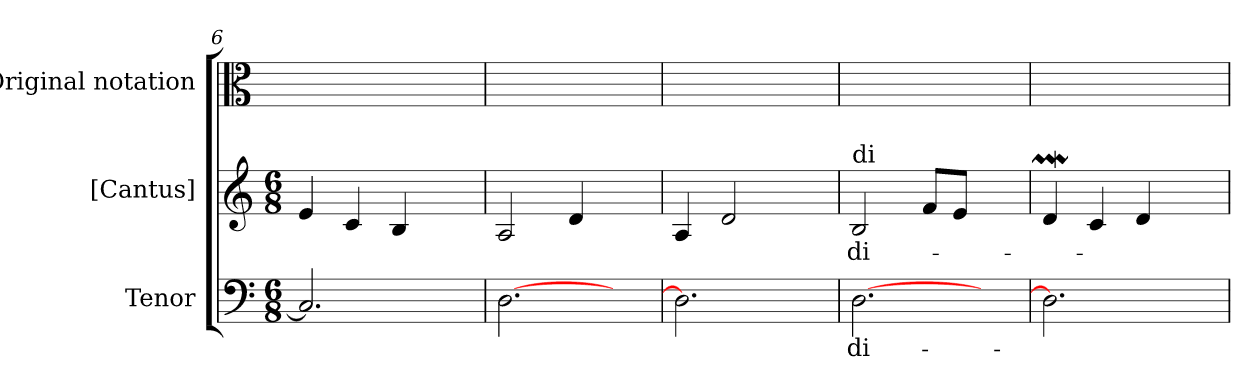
**kern	**text	**kern	**text	**kern
*part3	*part3	*part2	*part2	*part1
*staff3	*staff3	*staff2	*staff2	*staff1
*I"Tenor	*	*I"[Cantus]	*	*I"Original notation
*clefF4	*	*clefG2	*	*clefC3
*k[]	*	*k[]	*	*k[]
*C:	*	*C:	*	*C:
*M6/8	*	*M6/8	*	*
=6	=6	=6	=6	=6
2.C/]	.	4e>/	.	1ryy
.	.	4c>/	.	.
.	.	4B>/	.	.
4ryy	.	4ryy	.	.
=7	=7	=7	=7	=7
[2.D\	.	2A>/	.	1ryy
.	.	4d>/	.	.
4ryy	.	4ryy	.	.
=8	=8	=8	=8	=8
2.D\]	.	4A>/	.	1ryy
.	.	2d/	.	.
4ryy	.	4ryy	.	.
!!LO:LB:g=z
=9	=9	=9	=9	=9
!	!	!LO:TX:a:t=di	!	!
!	!LO:LY:b	!	!LO:LY:b	!
[2.D\	-di-	2B>>/	-di-	1ryy
.	.	8f/L	.	.
.	.	8e/J	.	.
4ryy	.	4ryy	.	.
=10	=10	=10	=10	=10
2.D\]	.	4dWW>/	.	1ryy
.	.	4c>/	.	.
.	.	4d>/	.	.
4ryy	.	4ryy	.	.
=	=	=	=	=
*-	*-	*-	*-	*-
